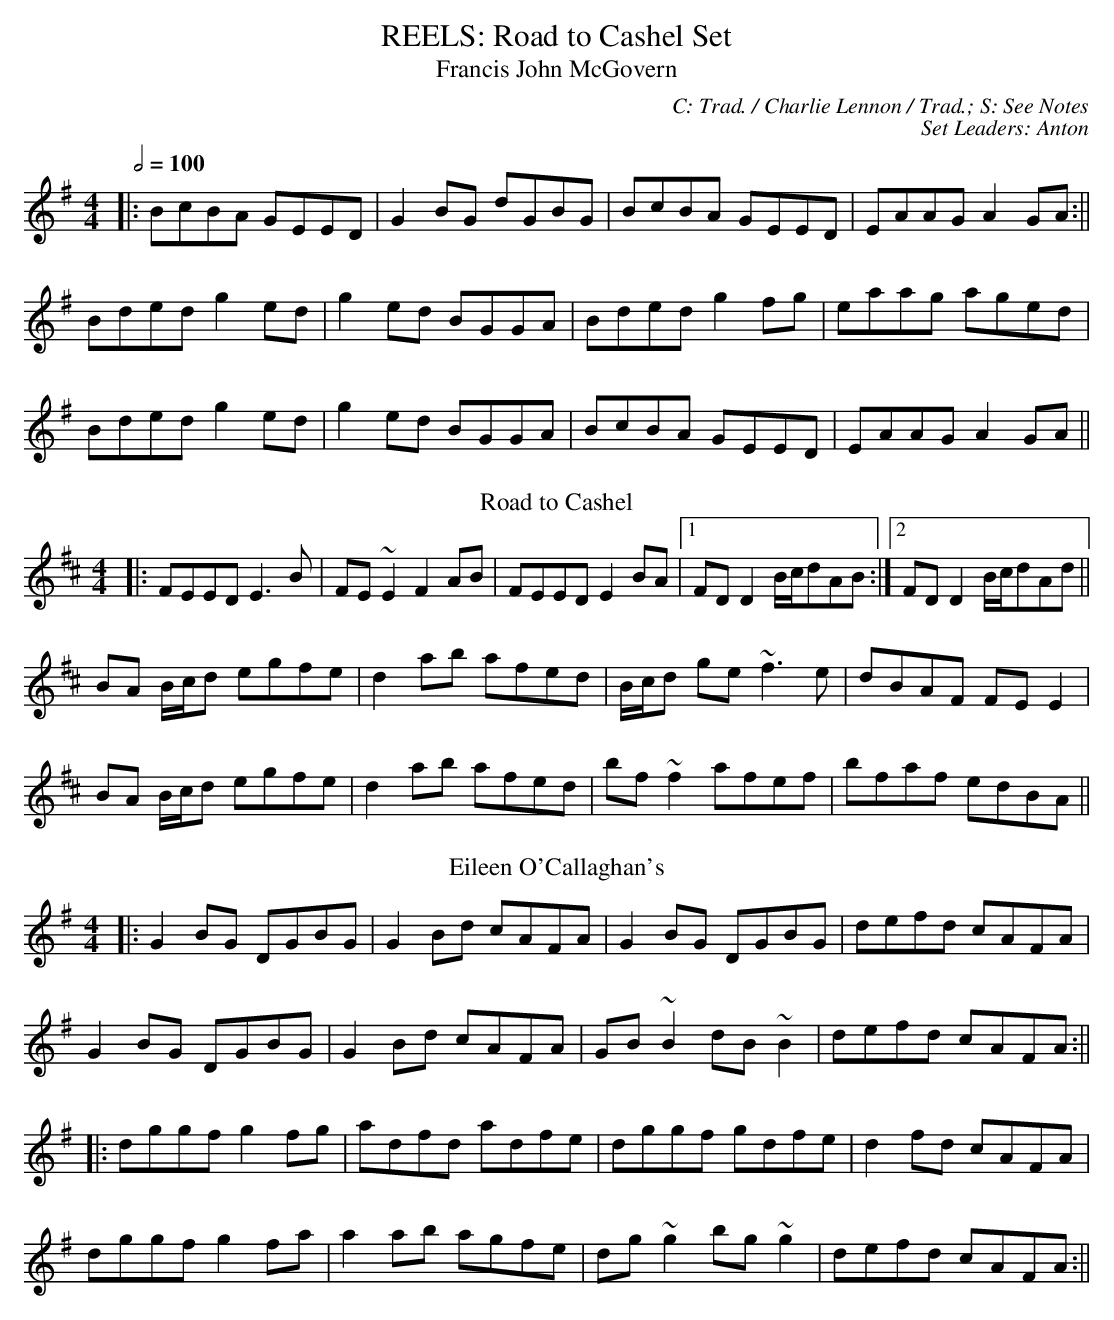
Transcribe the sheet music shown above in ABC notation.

X:1
T: REELS: Road to Cashel Set
T: Francis John McGovern
C: C: Trad. / Charlie Lennon / Trad.; S: See Notes
C: Set Leaders: Anton
M: 4/4
L: 1/8
Q: 1/2=100
K: Gmaj
|:BcBA GEED|G2 BG dGBG|BcBA GEED|EAAG A2 GA:||
Bded g2 ed|g2 ed BGGA|Bded g2 fg|eaag aged|
Bded g2 ed|g2 ed BGGA|BcBA GEED|EAAG A2 GA||
T: Road to Cashel
K: Edor
|:FEED E3B|FE~E2 F2AB|FEED E2BA|1 FDD2 B/c/dAB:|2 FDD2 B/c/dAd||
BA B/c/d egfe|d2ab afed|B/c/d ge ~f3e|dBAF FEE2|
BA B/c/d egfe|d2ab afed|bf~f2 afef|bfaf edBA||
T: Eileen O'Callaghan's
K: Gmaj
|:G2 BG DGBG|G2 Bd cAFA|G2 BG DGBG|defd cAFA|
G2 BG DGBG|G2 Bd cAFA|GB~B2 dB~B2|defd cAFA:||
|:dggf g2 fg|adfd adfe|dggf gdfe|d2 fd cAFA|
dggf g2 fa|a2 ab agfe|dg~g2 bg~g2|defd cAFA:||
